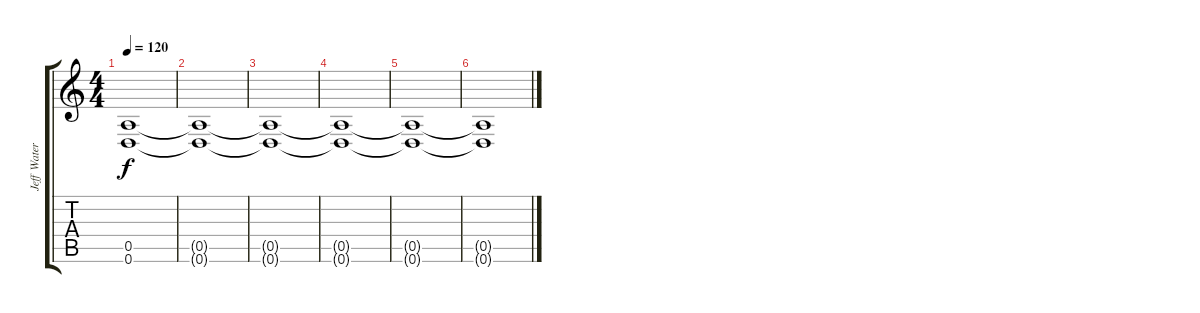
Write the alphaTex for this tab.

\track ("Jeff Waters" "Jeff Water") {instrument overdrivenguitar}
\staff {score tabs}
\tuning (E4 B3 G3 D3 A2 D2) {hide}
\ts (4 4)
\tempo 120
\clef g2
\ks c
(0.5{t} 0.6{t}).1{dy f volume 8} |
(0.5{t} 0.6{t}).1{volume 6} |
(0.5{t} 0.6{t}).1{volume 6} |
(0.5{t} 0.6{t}).1{volume 4} |
(0.5{t} 0.6{t}).1{volume 4} |
(0.5{t} 0.6{t}).1{volume 2}
